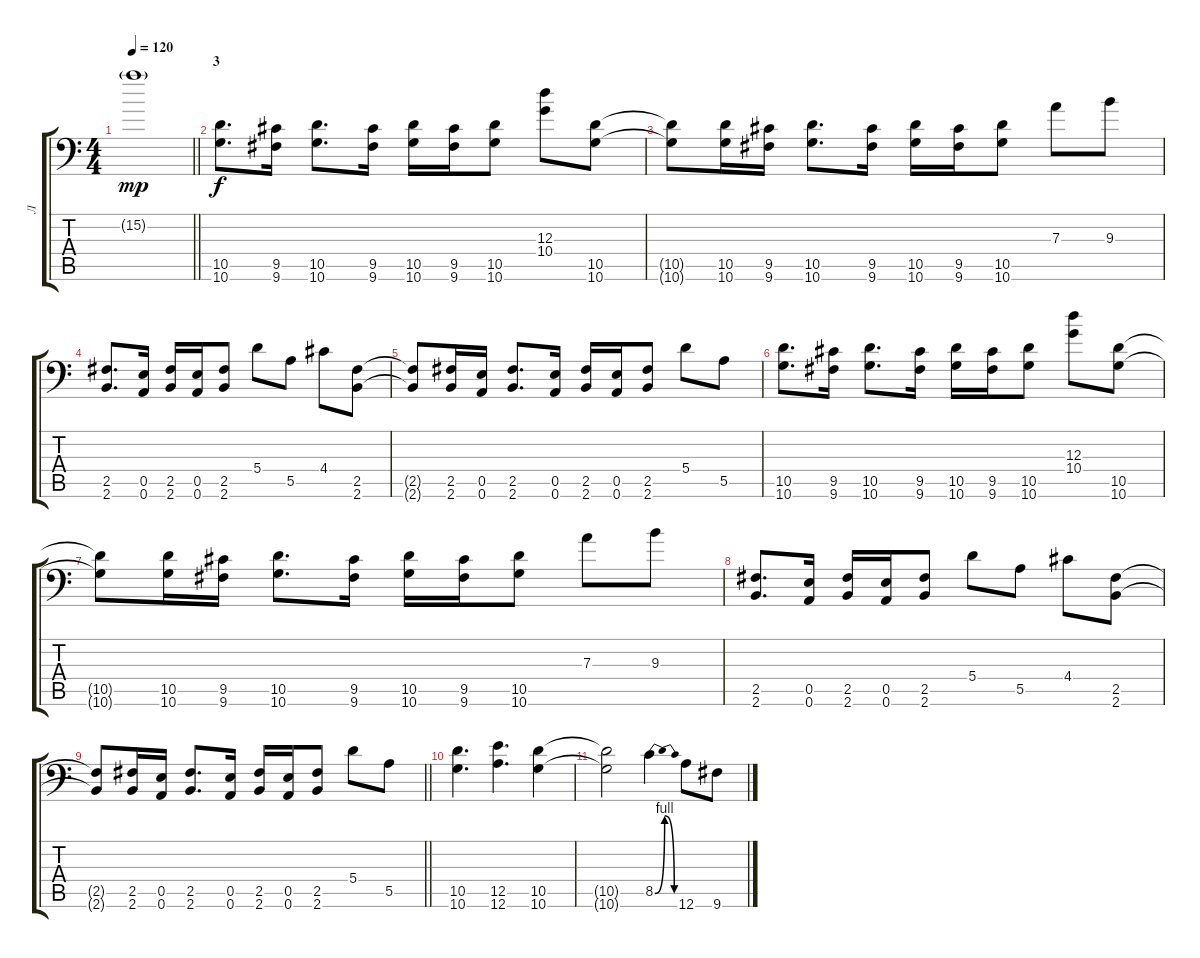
\track ("Л" "Л") {instrument distortionguitar}
\staff {score tabs}
\tuning (B3 Gb3 D3 A2 E2 A1) {hide}
\ts (4 4)
\tempo 120
\clef f4
\barLineRight lightlight
\ks c
15.2{g}.1{dy mp} |
\section ("" "3")
(10.5 10.6).8{d dy f instrument distortionguitar} (9.5 9.6).16 (10.5 10.6).8{d} (9.5 9.6).16 (10.5 10.6).16 (9.5 9.6).16 (10.5 10.6).8 (12.3 10.4).8 (10.5 10.6).8 |
(10.5{t} 10.6{t}).8 (10.5 10.6).16 (9.5 9.6).16 (10.5 10.6).8{d} (9.5 9.6).16 (10.5 10.6).16 (9.5 9.6).16 (10.5 10.6).8 7.3.8 9.3.8 |
(2.5 2.6).8{d} (0.5 0.6).16 (2.5 2.6).16 (0.5 0.6).16 (2.5 2.6).8 5.4.8 5.5.8 4.4.8 (2.5 2.6).8 |
(2.5{t} 2.6{t}).8 (2.5 2.6).16 (0.5 0.6).16 (2.5 2.6).8{d} (0.5 0.6).16 (2.5 2.6).16 (0.5 0.6).16 (2.5 2.6).8 5.4.8 5.5.8 |
(10.5 10.6).8{d} (9.5 9.6).16 (10.5 10.6).8{d} (9.5 9.6).16 (10.5 10.6).16 (9.5 9.6).16 (10.5 10.6).8 (12.3 10.4).8 (10.5 10.6).8 |
(10.5{t} 10.6{t}).8 (10.5 10.6).16 (9.5 9.6).16 (10.5 10.6).8{d} (9.5 9.6).16 (10.5 10.6).16 (9.5 9.6).16 (10.5 10.6).8 7.3.8 9.3.8 |
(2.5 2.6).8{d} (0.5 0.6).16 (2.5 2.6).16 (0.5 0.6).16 (2.5 2.6).8 5.4.8 5.5.8 4.4.8 (2.5 2.6).8 |
\barLineRight lightlight
(2.5{t} 2.6{t}).8 (2.5 2.6).16 (0.5 0.6).16 (2.5 2.6).8{d} (0.5 0.6).16 (2.5 2.6).16 (0.5 0.6).16 (2.5 2.6).8 5.4.8 5.5.8 |
(10.5 10.6).4{d} (12.5 12.6).4{d} (10.5 10.6).4 |
(10.5{t} 10.6{t}).2 8.5{be (bendrelease 0 0 30 4 30 4 60 0)}.4 12.6.8 9.6.8
